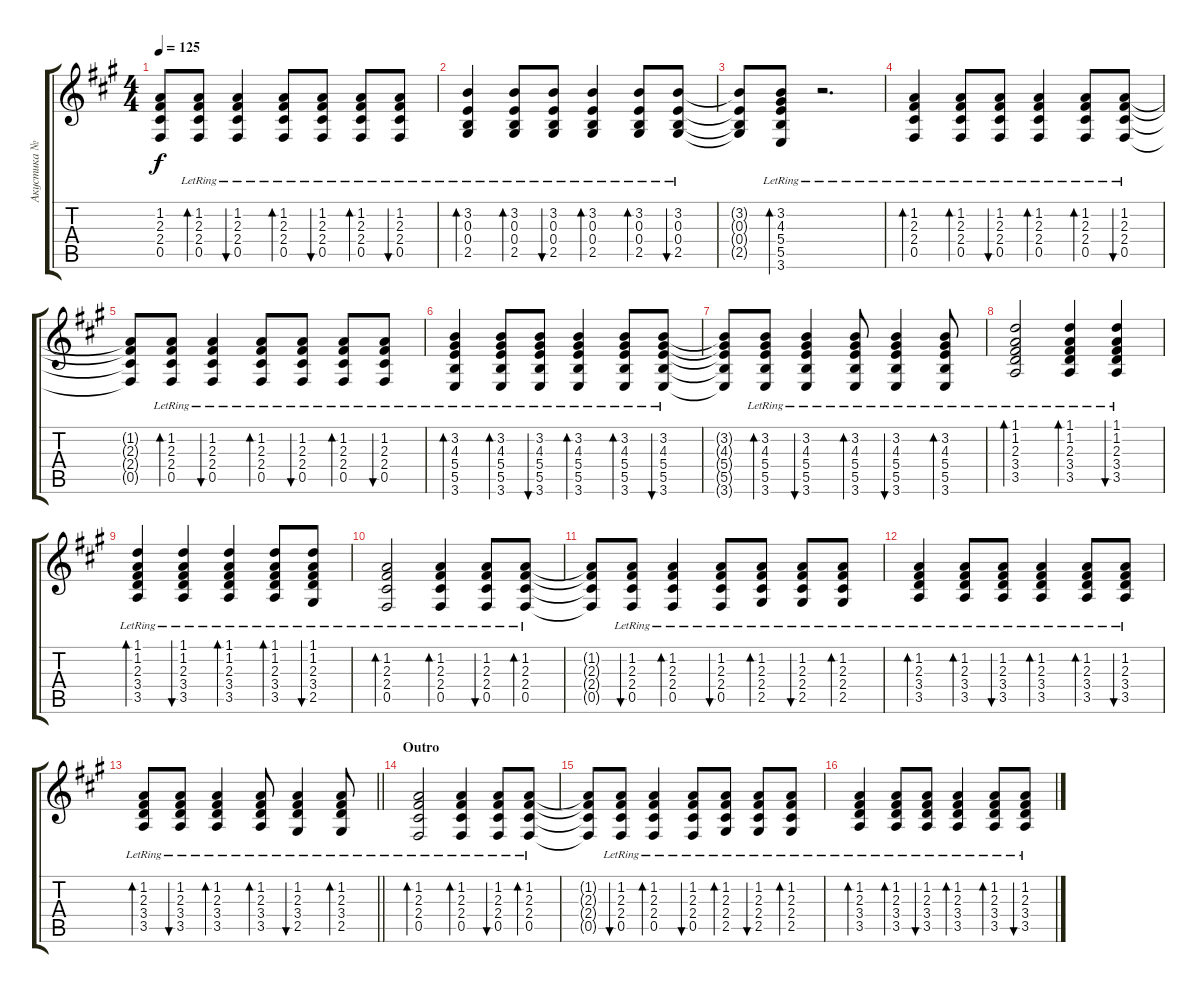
\track ("Акустика №1" "Акустика №") {instrument electricguitarjazz}
\staff {score tabs}
\tuning (Db4 Ab3 E3 B2 Gb2 Db2) {hide}
\ts (4 4)
\tempo 125
\clef g2
\ks f#minor
(1.2{t} 2.3{t} 2.4{t} 0.5{t}).8{dy f} (1.2{lr} 2.3{lr} 2.4{lr} 0.5{lr}).8{bd 30} (1.2{lr} 2.3{lr} 2.4{lr} 0.5{lr}).4{bu 30} (1.2{lr} 2.3{lr} 2.4{lr} 0.5{lr}).8{bd 30} (1.2{lr} 2.3{lr} 2.4{lr} 0.5{lr}).8{bu 30} (1.2{lr} 2.3{lr} 2.4{lr} 0.5{lr}).8{bd 30} (1.2{lr} 2.3{lr} 2.4{lr} 0.5{lr}).8{bu 30} |
(3.2{lr} 0.3{lr} 0.4{lr} 2.5{lr}).4{bd 30} (3.2{lr} 0.3{lr} 0.4{lr} 2.5{lr}).8{bd 30} (3.2{lr} 0.3{lr} 0.4{lr} 2.5{lr}).8{bu 30} (3.2{lr} 0.3{lr} 0.4{lr} 2.5{lr}).4{bd 30} (3.2{lr} 0.3{lr} 0.4{lr} 2.5{lr}).8{bd 30} (3.2{lr} 0.3{lr} 0.4{lr} 2.5{lr}).8{bu 30} |
(3.2{t} 0.3{t} 0.4{t} 2.5{t}).8 (3.2{lr} 4.3{lr} 5.4{lr} 5.5{lr} 3.6{lr}).8{bd 30} r.2{d} |
(1.2{lr} 2.3{lr} 2.4{lr} 0.5{lr}).4{bd 30} (1.2{lr} 2.3{lr} 2.4{lr} 0.5{lr}).8{bd 30} (1.2{lr} 2.3{lr} 2.4{lr} 0.5{lr}).8{bu 30} (1.2{lr} 2.3{lr} 2.4{lr} 0.5{lr}).4{bd 30} (1.2{lr} 2.3{lr} 2.4{lr} 0.5{lr}).8{bd 30} (1.2{lr} 2.3{lr} 2.4{lr} 0.5{lr}).8{bu 30} |
(1.2{t} 2.3{t} 2.4{t} 0.5{t}).8 (1.2{lr} 2.3{lr} 2.4{lr} 0.5{lr}).8{bd 30} (1.2{lr} 2.3{lr} 2.4{lr} 0.5{lr}).4{bu 30} (1.2{lr} 2.3{lr} 2.4{lr} 0.5{lr}).8{bd 30} (1.2{lr} 2.3{lr} 2.4{lr} 0.5{lr}).8{bu 30} (1.2{lr} 2.3{lr} 2.4{lr} 0.5{lr}).8{bd 30} (1.2{lr} 2.3{lr} 2.4{lr} 0.5{lr}).8{bu 30} |
(3.2{lr} 4.3{lr} 5.4{lr} 5.5{lr} 3.6{lr}).4{bd 30} (3.2{lr} 4.3{lr} 5.4{lr} 5.5{lr} 3.6{lr}).8{bd 30} (3.2{lr} 4.3{lr} 5.4{lr} 5.5{lr} 3.6{lr}).8{bu 30} (3.2{lr} 4.3{lr} 5.4{lr} 5.5{lr} 3.6{lr}).4{bd 30} (3.2{lr} 4.3{lr} 5.4{lr} 5.5{lr} 3.6{lr}).8{bd 30} (3.2{lr} 4.3{lr} 5.4{lr} 5.5{lr} 3.6{lr}).8{bu 30} |
(3.2{t} 4.3{t} 5.4{t} 5.5{t} 3.6{t}).8 (3.2{lr} 4.3{lr} 5.4{lr} 5.5{lr} 3.6{lr}).8{bd 30} (3.2{lr} 4.3{lr} 5.4{lr} 5.5{lr} 3.6{lr}).4{bu 30} (3.2{lr} 4.3{lr} 5.4{lr} 5.5{lr} 3.6{lr}).8{bd 30} (3.2{lr} 4.3{lr} 5.4{lr} 5.5{lr} 3.6{lr}).4{bu 30} (3.2{lr} 4.3{lr} 5.4{lr} 5.5{lr} 3.6{lr}).8{bd 30} |
(1.1{lr} 1.2{lr} 2.3{lr} 3.4{lr} 3.5{lr}).2{bd 30} (1.1{lr} 1.2{lr} 2.3{lr} 3.4{lr} 3.5{lr}).4{bd 30} (1.1{lr} 1.2{lr} 2.3{lr} 3.4{lr} 3.5{lr}).4{bu 30} |
(1.1{lr} 1.2{lr} 2.3{lr} 3.4{lr} 3.5{lr}).4{bd 30} (1.1{lr} 1.2{lr} 2.3{lr} 3.4{lr} 3.5{lr}).4{bu 30} (1.1{lr} 1.2{lr} 2.3{lr} 3.4{lr} 3.5{lr}).4{bd 30} (1.1{lr} 1.2{lr} 2.3{lr} 3.4{lr} 3.5{lr}).8{bd 30} (1.1{lr} 1.2{lr} 2.3{lr} 3.4{lr} 2.5{lr}).8{bu 30} |
(1.2{lr} 2.3{lr} 2.4{lr} 0.5{lr}).2{bd 30} (1.2{lr} 2.3{lr} 2.4{lr} 0.5{lr}).4{bd 30} (1.2{lr} 2.3{lr} 2.4{lr} 0.5{lr}).8{bu 30} (1.2{lr} 2.3{lr} 2.4{lr} 0.5{lr}).8{bd 30} |
(1.2{t} 2.3{t} 2.4{t} 0.5{t}).8 (1.2{lr} 2.3{lr} 2.4{lr} 0.5{lr}).8{bu 30} (1.2{lr} 2.3{lr} 2.4{lr} 0.5{lr}).4{bd 30} (1.2{lr} 2.3{lr} 2.4{lr} 0.5{lr}).8{bu 30} (1.2{lr} 2.3{lr} 2.4{lr} 2.5{lr}).8{bd 30} (1.2{lr} 2.3{lr} 2.4{lr} 2.5{lr}).8{bu 30} (1.2{lr} 2.3{lr} 2.4{lr} 2.5{lr}).8{bd 30} |
(1.2{lr} 2.3{lr} 3.4{lr} 3.5{lr}).4{bd 30} (1.2{lr} 2.3{lr} 3.4{lr} 3.5{lr}).8{bd 30} (1.2{lr} 2.3{lr} 3.4{lr} 3.5{lr}).8{bu 30} (1.2{lr} 2.3{lr} 3.4{lr} 3.5{lr}).4{bd 30} (1.2{lr} 2.3{lr} 3.4{lr} 3.5{lr}).8{bd 30} (1.2{lr} 2.3{lr} 3.4{lr} 3.5{lr}).8{bu 30} |
\barLineRight lightlight
(1.2{lr} 2.3{lr} 3.4{lr} 3.5{lr}).8{bd 30} (1.2{lr} 2.3{lr} 3.4{lr} 3.5{lr}).8{bu 30} (1.2{lr} 2.3{lr} 3.4{lr} 3.5{lr}).4{bd 30} (1.2{lr} 2.3{lr} 3.4{lr} 3.5{lr}).8{bd 30} (1.2{lr} 2.3{lr} 3.4{lr} 2.5{lr}).4{bu 30} (1.2{lr} 2.3{lr} 3.4{lr} 2.5{lr}).8{bd 30} |
\section ("" "Outro")
(1.2{lr} 2.3{lr} 2.4{lr} 0.5{lr}).2{bd 30} (1.2{lr} 2.3{lr} 2.4{lr} 0.5{lr}).4{bd 30} (1.2{lr} 2.3{lr} 2.4{lr} 0.5{lr}).8{bu 30} (1.2{lr} 2.3{lr} 2.4{lr} 0.5{lr}).8{bd 30} |
(1.2{t} 2.3{t} 2.4{t} 0.5{t}).8 (1.2{lr} 2.3{lr} 2.4{lr} 0.5{lr}).8{bu 30} (1.2{lr} 2.3{lr} 2.4{lr} 0.5{lr}).4{bd 30} (1.2{lr} 2.3{lr} 2.4{lr} 0.5{lr}).8{bu 30} (1.2{lr} 2.3{lr} 2.4{lr} 2.5{lr}).8{bd 30} (1.2{lr} 2.3{lr} 2.4{lr} 2.5{lr}).8{bu 30} (1.2{lr} 2.3{lr} 2.4{lr} 2.5{lr}).8{bd 30} |
(1.2{lr} 2.3{lr} 3.4{lr} 3.5{lr}).4{bd 30} (1.2{lr} 2.3{lr} 3.4{lr} 3.5{lr}).8{bd 30} (1.2{lr} 2.3{lr} 3.4{lr} 3.5{lr}).8{bu 30} (1.2{lr} 2.3{lr} 3.4{lr} 3.5{lr}).4{bd 30} (1.2{lr} 2.3{lr} 3.4{lr} 3.5{lr}).8{bd 30} (1.2{lr} 2.3{lr} 3.4{lr} 3.5{lr}).8{bu 30}
